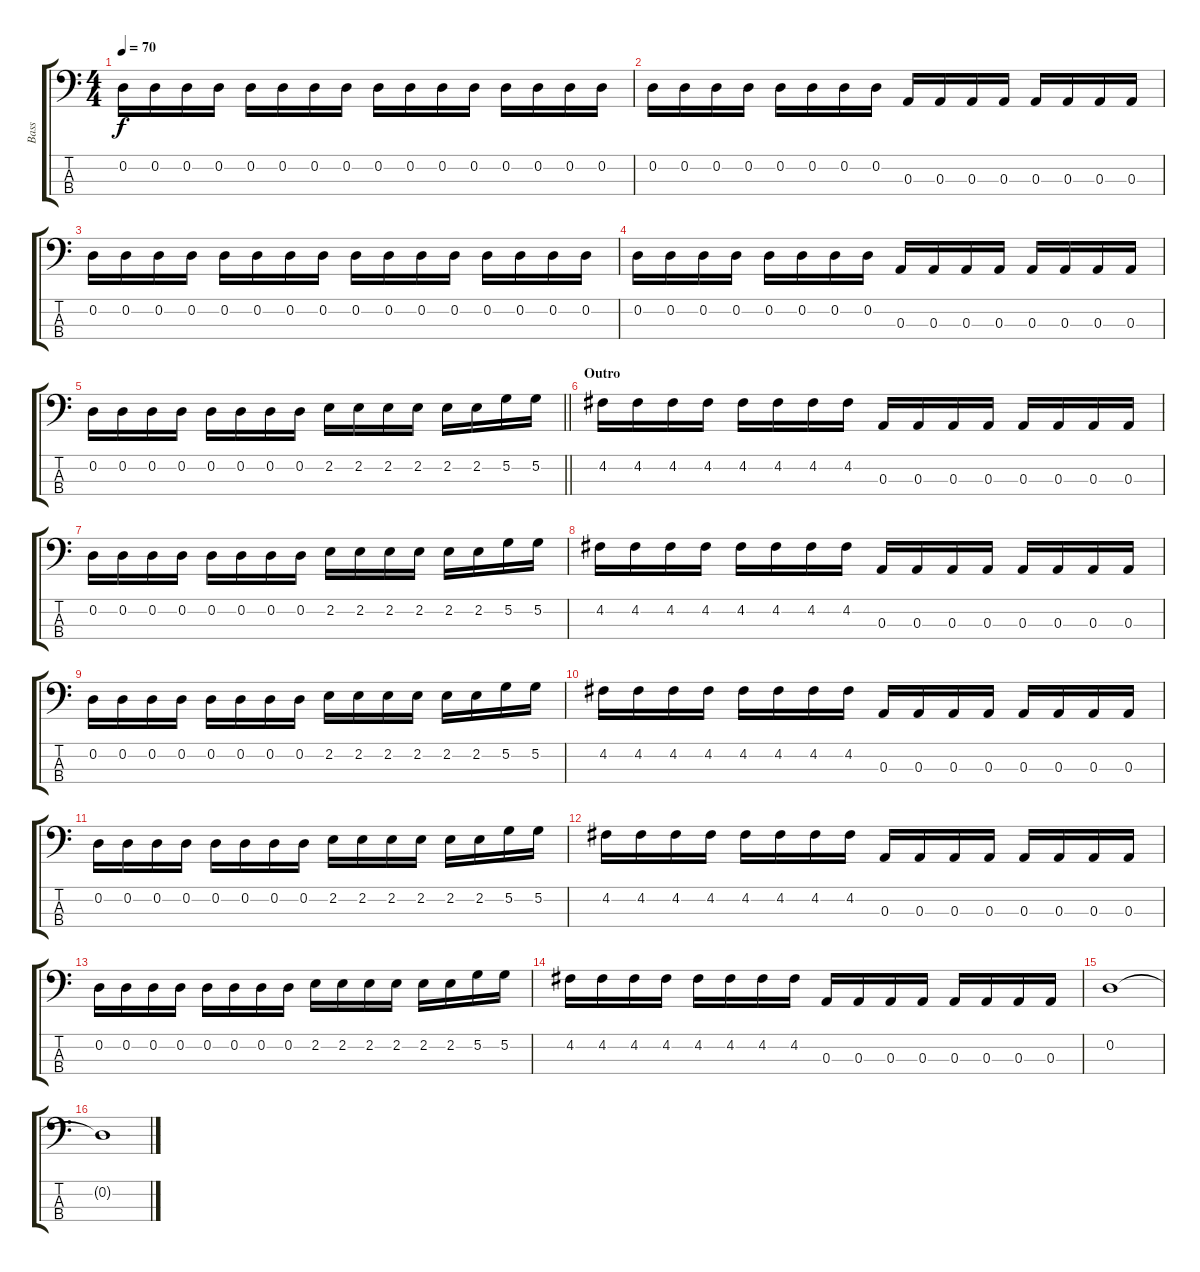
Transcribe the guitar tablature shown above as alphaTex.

\track ("Bass" "Bass") {instrument electricbassfinger}
\staff {score tabs}
\tuning (G2 D2 A1 E1) {hide}
\ts (4 4)
\tempo 70
\clef f4
\ks c
0.2.16{dy f} 0.2.16 0.2.16 0.2.16 0.2.16 0.2.16 0.2.16 0.2.16 0.2.16 0.2.16 0.2.16 0.2.16 0.2.16 0.2.16 0.2.16 0.2.16 |
0.2.16 0.2.16 0.2.16 0.2.16 0.2.16 0.2.16 0.2.16 0.2.16 0.3.16 0.3.16 0.3.16 0.3.16 0.3.16 0.3.16 0.3.16 0.3.16 |
0.2.16 0.2.16 0.2.16 0.2.16 0.2.16 0.2.16 0.2.16 0.2.16 0.2.16 0.2.16 0.2.16 0.2.16 0.2.16 0.2.16 0.2.16 0.2.16 |
0.2.16 0.2.16 0.2.16 0.2.16 0.2.16 0.2.16 0.2.16 0.2.16 0.3.16 0.3.16 0.3.16 0.3.16 0.3.16 0.3.16 0.3.16 0.3.16 |
\barLineRight lightlight
0.2.16 0.2.16 0.2.16 0.2.16 0.2.16 0.2.16 0.2.16 0.2.16 2.2.16 2.2.16 2.2.16 2.2.16 2.2.16 2.2.16 5.2.16 5.2.16 |
\section ("" "Outro")
4.2.16 4.2.16 4.2.16 4.2.16 4.2.16 4.2.16 4.2.16 4.2.16 0.3.16 0.3.16 0.3.16 0.3.16 0.3.16 0.3.16 0.3.16 0.3.16 |
0.2.16 0.2.16 0.2.16 0.2.16 0.2.16 0.2.16 0.2.16 0.2.16 2.2.16 2.2.16 2.2.16 2.2.16 2.2.16 2.2.16 5.2.16 5.2.16 |
4.2.16 4.2.16 4.2.16 4.2.16 4.2.16 4.2.16 4.2.16 4.2.16 0.3.16 0.3.16 0.3.16 0.3.16 0.3.16 0.3.16 0.3.16 0.3.16 |
0.2.16 0.2.16 0.2.16 0.2.16 0.2.16 0.2.16 0.2.16 0.2.16 2.2.16 2.2.16 2.2.16 2.2.16 2.2.16 2.2.16 5.2.16 5.2.16 |
4.2.16 4.2.16 4.2.16 4.2.16 4.2.16 4.2.16 4.2.16 4.2.16 0.3.16 0.3.16 0.3.16 0.3.16 0.3.16 0.3.16 0.3.16 0.3.16 |
0.2.16 0.2.16 0.2.16 0.2.16 0.2.16 0.2.16 0.2.16 0.2.16 2.2.16 2.2.16 2.2.16 2.2.16 2.2.16 2.2.16 5.2.16 5.2.16 |
4.2.16 4.2.16 4.2.16 4.2.16 4.2.16 4.2.16 4.2.16 4.2.16 0.3.16 0.3.16 0.3.16 0.3.16 0.3.16 0.3.16 0.3.16 0.3.16 |
0.2.16 0.2.16 0.2.16 0.2.16 0.2.16 0.2.16 0.2.16 0.2.16 2.2.16 2.2.16 2.2.16 2.2.16 2.2.16 2.2.16 5.2.16 5.2.16 |
4.2.16 4.2.16 4.2.16 4.2.16 4.2.16 4.2.16 4.2.16 4.2.16 0.3.16 0.3.16 0.3.16 0.3.16 0.3.16 0.3.16 0.3.16 0.3.16 |
0.2.1 |
0.2{t}.1
